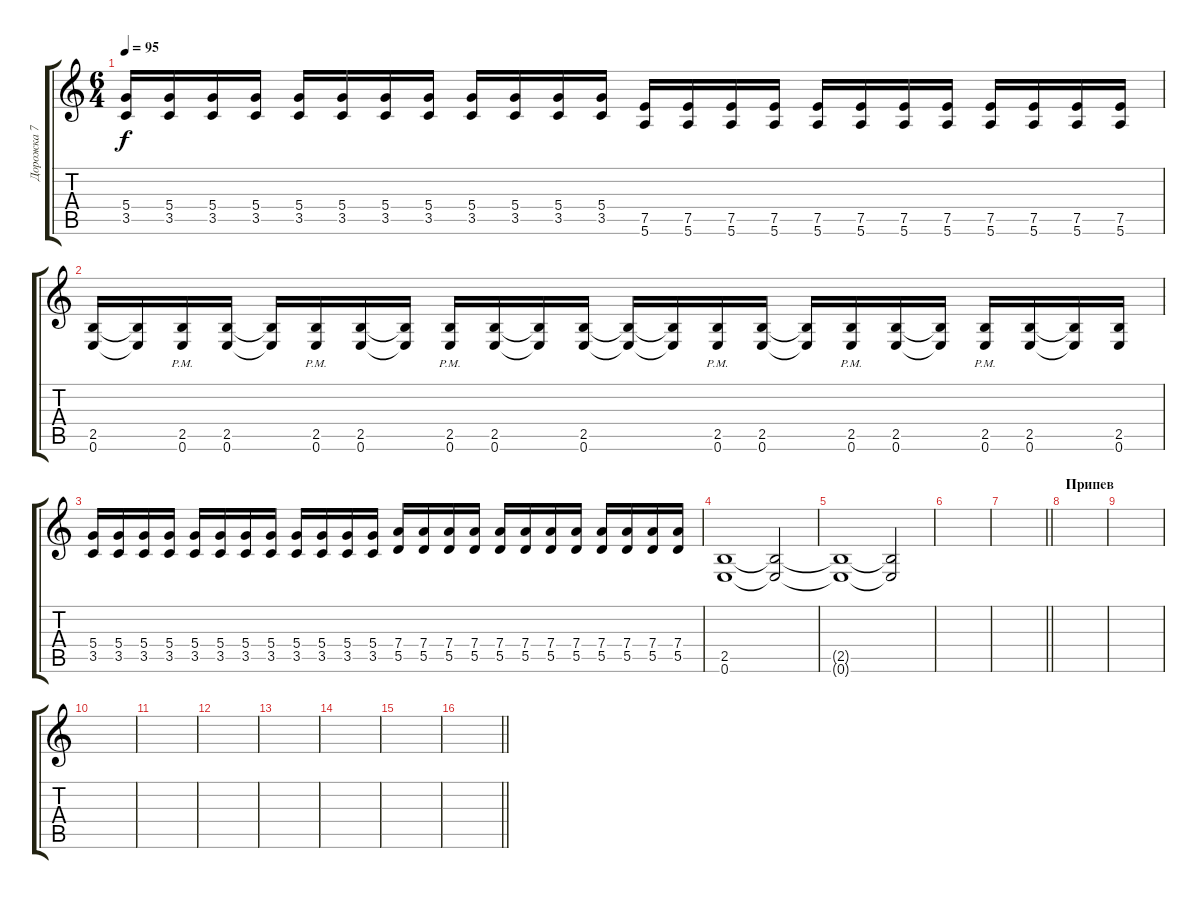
\track ("Дорожка 7" "Дорожка 7") {instrument distortionguitar}
\staff {score tabs}
\tuning (E4 B3 G3 D3 A2 E2) {hide}
\ts (6 4)
\tempo 95
\clef g2
\ks c
(5.4 3.5).16{dy f} (5.4 3.5).16 (5.4 3.5).16 (5.4 3.5).16 (5.4 3.5).16 (5.4 3.5).16 (5.4 3.5).16 (5.4 3.5).16 (5.4 3.5).16 (5.4 3.5).16 (5.4 3.5).16 (5.4 3.5).16 (7.5 5.6).16 (7.5 5.6).16 (7.5 5.6).16 (7.5 5.6).16 (7.5 5.6).16 (7.5 5.6).16 (7.5 5.6).16 (7.5 5.6).16 (7.5 5.6).16 (7.5 5.6).16 (7.5 5.6).16 (7.5 5.6).16 |
(2.5 0.6).16 (2.5{t} 0.6{t}).16 (2.5{pm} 0.6{pm}).16 (2.5 0.6).16 (2.5{t} 0.6{t}).16 (2.5{pm} 0.6{pm}).16 (2.5 0.6).16 (2.5{t} 0.6{t}).16 (2.5{pm} 0.6{pm}).16 (2.5 0.6).16 (2.5{t} 0.6{t}).16 (2.5 0.6).16 (2.5{t} 0.6{t}).16 (2.5{t} 0.6{t}).16 (2.5{pm} 0.6{pm}).16 (2.5 0.6).16 (2.5{t} 0.6{t}).16 (2.5{pm} 0.6{pm}).16 (2.5 0.6).16 (2.5{t} 0.6{t}).16 (2.5{pm} 0.6{pm}).16 (2.5 0.6).16 (2.5{t} 0.6{t}).16 (2.5 0.6).16 |
(5.4 3.5).16 (5.4 3.5).16 (5.4 3.5).16 (5.4 3.5).16 (5.4 3.5).16 (5.4 3.5).16 (5.4 3.5).16 (5.4 3.5).16 (5.4 3.5).16 (5.4 3.5).16 (5.4 3.5).16 (5.4 3.5).16 (7.4 5.5).16 (7.4 5.5).16 (7.4 5.5).16 (7.4 5.5).16 (7.4 5.5).16 (7.4 5.5).16 (7.4 5.5).16 (7.4 5.5).16 (7.4 5.5).16 (7.4 5.5).16 (7.4 5.5).16 (7.4 5.5).16 |
(2.5 0.6).1 (2.5{t} 0.6{t}).2 |
(2.5{t} 0.6{t}).1 (2.5{t} 0.6{t}).2 |
|
\barLineRight lightlight
|
\section ("" "Припев")
|
|
|
|
|
|
|
|
\barLineRight lightlight
